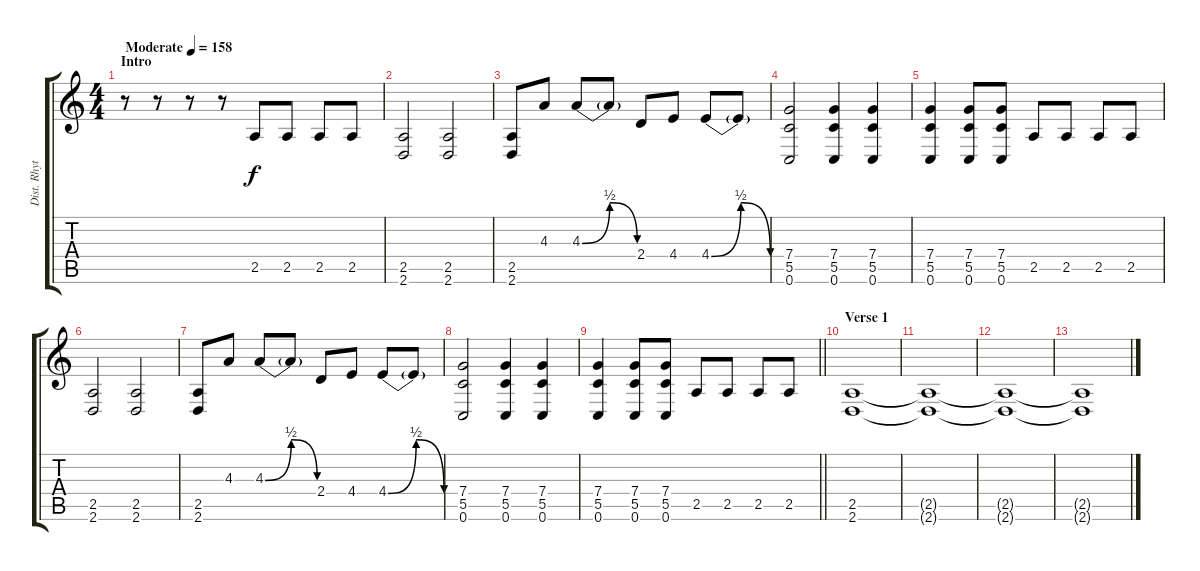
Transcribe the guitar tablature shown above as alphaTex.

\track ("Dist. Rhytm Guitar [L]" "Dist. Rhyt") {instrument distortionguitar}
\staff {score tabs}
\tuning (D4 A3 F3 C3 G2 C2) {hide}
\ts (4 4)
\section ("" "Intro")
\tempo (158 "Moderate")
\clef g2
\ks c
r.8{dy f instrument distortionguitar} r.8 r.8 r.8 2.5.8 2.5.8 2.5.8 2.5.8 |
(2.5 2.6).2 (2.5 2.6).2 |
(2.5 2.6).8 4.3.8 4.3{be (bendrelease 0 0 30 2 30 2 60 0)}.8 4.3{t}.8 2.4.8 4.4.8 4.4{be (bendrelease 0 0 30 2 30 2 60 0)}.8 4.4{t}.8 |
(7.4 5.5 0.6).2 (7.4 5.5 0.6).4 (7.4 5.5 0.6).4 |
(7.4 5.5 0.6).4 (7.4 5.5 0.6).8 (7.4 5.5 0.6).8 2.5.8 2.5.8 2.5.8 2.5.8 |
(2.5 2.6).2 (2.5 2.6).2 |
(2.5 2.6).8 4.3.8 4.3{be (bendrelease 0 0 30 2 30 2 60 0)}.8 4.3{t}.8 2.4.8 4.4.8 4.4{be (bendrelease 0 0 30 2 30 2 60 0)}.8 4.4{t}.8 |
(7.4 5.5 0.6).2 (7.4 5.5 0.6).4 (7.4 5.5 0.6).4 |
\barLineRight lightlight
(7.4 5.5 0.6).4 (7.4 5.5 0.6).8 (7.4 5.5 0.6).8 2.5.8 2.5.8 2.5.8 2.5.8 |
\section ("" "Verse 1")
(2.5 2.6).1{volume 0} |
(2.5{t} 2.6{t}).1 |
(2.5{t} 2.6{t}).1 |
(2.5{t} 2.6{t}).1
